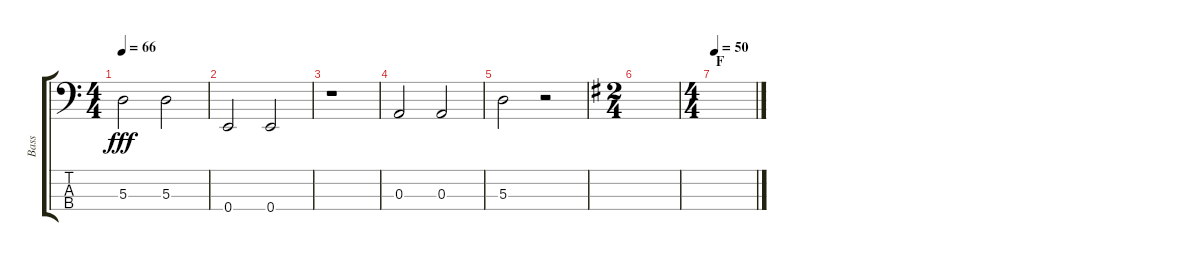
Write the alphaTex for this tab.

\track ("Bass" "Bass") {instrument electricbassfinger}
\staff {score tabs}
\tuning (G2 D2 A1 E1) {hide}
\ts (4 4)
\tempo 66
\clef f4
\ks c
5.3.2{dy fff} 5.3.2 |
0.4.2 0.4.2 |
r.1 |
0.3.2 0.3.2 |
5.3.2 r.2 |
\ts (2 4)
\ks g
|
\ts (4 4)
\section ("" "F")
\tempo 50
